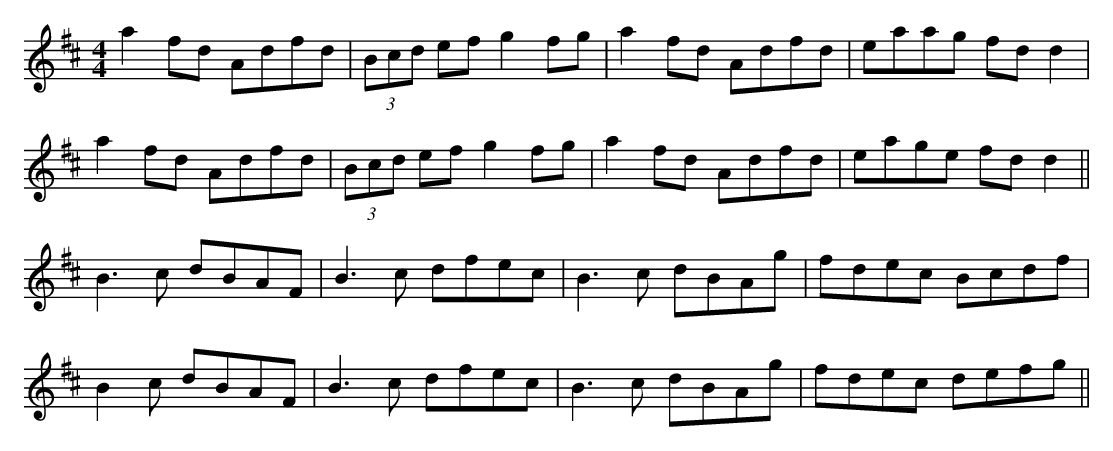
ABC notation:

X:1
M:4/4
K:Bmin
a2 fd Adfd|(3Bcd ef g2 fg|a2 fd Adfd|eaag fd d2|
a2 fd Adfd|(3Bcd ef g2 fg|a2 fd Adfd|eage fd d2||
B3c dBAF|B3c dfec|B3c dBAg|fdec Bcdf|
B2c dBAF|B3c dfec|B3c dBAg|fdec defg||
